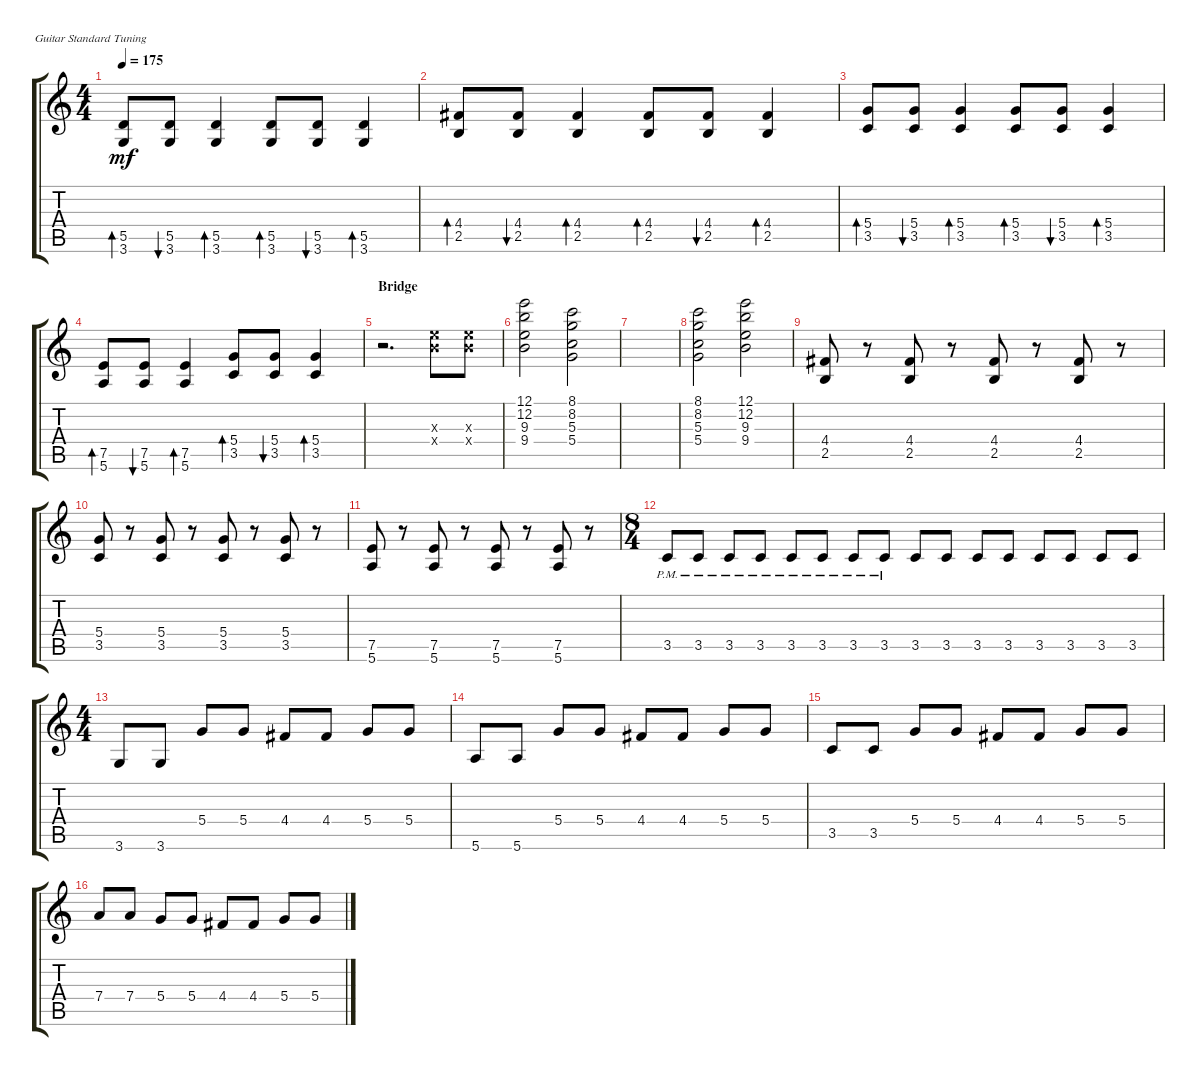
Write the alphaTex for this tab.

\defaultSystemsLayout 4
\bracketExtendMode groupsimilarinstruments
\singleTrackTrackNamePolicy hidden
\multiTrackTrackNamePolicy hidden
\firstSystemTrackNameOrientation horizontal
\otherSystemsTrackNameOrientation horizontal
\track ("R-Guitar" "E-Gt") {solo instrument distortionguitar}
\staff {score tabs}
\tuning (E4 B3 G3 D3 A2 E2)
\ts (4 4)
\tempo 175
\clef g2
\ks c
(3.6 5.5).8{bd 30 dy mf} (3.6 5.5).8{bu 30} (3.6 5.5).4{bd 30} (3.6 5.5).8{bd 30} (3.6 5.5).8{bu 30} (3.6 5.5).4{bd 30} |
(2.5 4.4).8{bd 30} (4.4 2.5).8{bu 30} (2.5 4.4).4{bd 30} (2.5 4.4).8{bd 30} (4.4 2.5).8{bu 30} (2.5 4.4).4{bd 30} |
(3.5 5.4).8{bd 30} (5.4 3.5).8{bu 30} (3.5 5.4).4{bd 30} (3.5 5.4).8{bd 30} (5.4 3.5).8{bu 30} (3.5 5.4).4{bd 30} |
(5.6 7.5).8{bd 30} (5.6 7.5).8{bu 30} (5.6 7.5).4{bd 30} (3.5 5.4).8{bd 30} (3.5 5.4).8{bu 30} (3.5 5.4).4{bd 30} |
\section ("" "Bridge")
r.2{d} (9.4{x} 9.3{x}).8 (9.4{x} 9.3{x}).8 |
(9.4 9.3 12.2 12.1).2 (5.4 5.3 8.2 8.1).2 |
|
(5.4 5.3 8.2 8.1).2 (9.4 9.3 12.2 12.1).2 |
(2.5 4.4).8 r.8 (4.4 2.5).8 r.8 (2.5 4.4).8 r.8 (2.5 4.4).8 r.8 |
(3.5 5.4).8 r.8 (5.4 3.5).8 r.8 (3.5 5.4).8 r.8 (3.5 5.4).8 r.8 |
(5.6 7.5).8 r.8 (7.5 5.6).8 r.8 (5.6 7.5).8 r.8 (7.5 5.6).8 r.8 |
\ts (8 4)
3.5{pm}.8 3.5{pm}.8 3.5{pm}.8 3.5{pm}.8 3.5{pm}.8 3.5{pm}.8 3.5{pm}.8 3.5{pm}.8 3.5.8 3.5.8 3.5.8 3.5.8 3.5.8 3.5.8 3.5.8 3.5.8 |
\ts (4 4)
3.6.8 3.6.8 5.4.8 5.4.8 4.4.8 4.4.8 5.4.8 5.4.8 |
5.6.8 5.6.8 5.4.8 5.4.8 4.4.8 4.4.8 5.4.8 5.4.8 |
3.5.8 3.5.8 5.4.8 5.4.8 4.4.8 4.4.8 5.4.8 5.4.8 |
7.4.8 7.4.8 5.4.8 5.4.8 4.4.8 4.4.8 5.4.8 5.4.8
